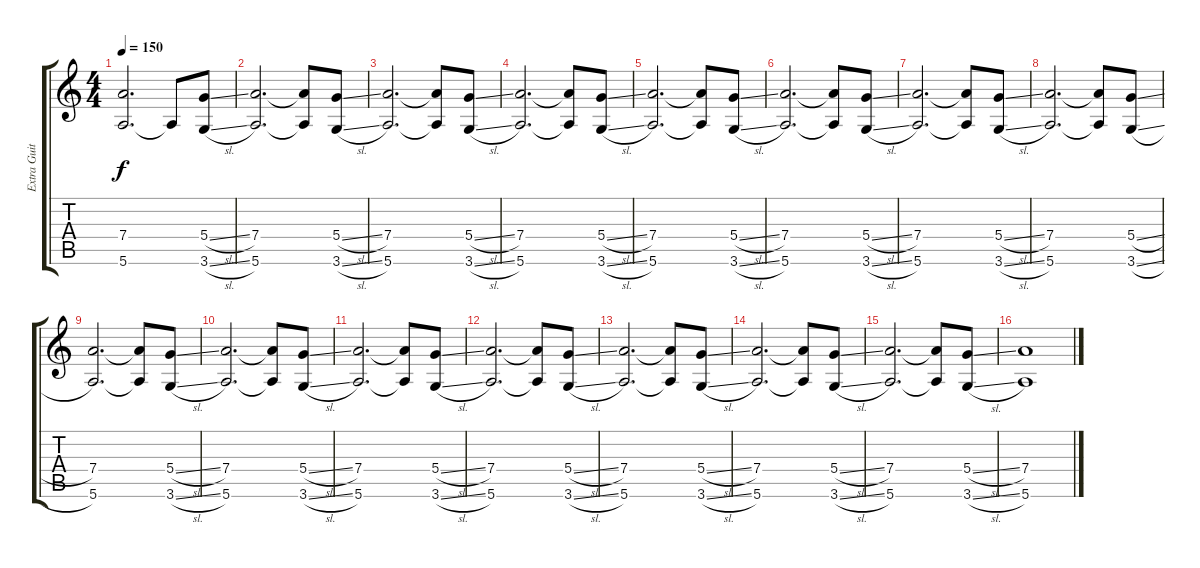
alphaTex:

\track ("Extra Guitar" "Extra Guit") {instrument overdrivenguitar bank 255}
\staff {score tabs}
\tuning (E4 B3 G3 D3 A2 E2) {hide}
\ts (4 4)
\tempo 150
\clef g2
\ks c
(7.4 5.6).2{d dy f} 5.6{t}.8 (5.4{sl} 3.6{sl}).8 |
(7.4 5.6).2{d} (7.4{t} 5.6{t}).8 (5.4{sl} 3.6{sl}).8 |
(7.4 5.6).2{d} (7.4{t} 5.6{t}).8 (5.4{sl} 3.6{sl}).8 |
(7.4 5.6).2{d} (7.4{t} 5.6{t}).8 (5.4{sl} 3.6{sl}).8 |
(7.4 5.6).2{d} (7.4{t} 5.6{t}).8 (5.4{sl} 3.6{sl}).8 |
(7.4 5.6).2{d} (7.4{t} 5.6{t}).8 (5.4{sl} 3.6{sl}).8 |
(7.4 5.6).2{d} (7.4{t} 5.6{t}).8 (5.4{sl} 3.6{sl}).8 |
(7.4 5.6).2{d} (7.4{t} 5.6{t}).8 (5.4{sl} 3.6{sl}).8 |
(7.4 5.6).2{d} (7.4{t} 5.6{t}).8 (5.4{sl} 3.6{sl}).8 |
(7.4 5.6).2{d} (7.4{t} 5.6{t}).8 (5.4{sl} 3.6{sl}).8 |
(7.4 5.6).2{d} (7.4{t} 5.6{t}).8 (5.4{sl} 3.6{sl}).8 |
(7.4 5.6).2{d} (7.4{t} 5.6{t}).8 (5.4{sl} 3.6{sl}).8 |
(7.4 5.6).2{d} (7.4{t} 5.6{t}).8 (5.4{sl} 3.6{sl}).8 |
(7.4 5.6).2{d} (7.4{t} 5.6{t}).8 (5.4{sl} 3.6{sl}).8 |
(7.4 5.6).2{d} (7.4{t} 5.6{t}).8 (5.4{sl} 3.6{sl}).8 |
(7.4 5.6).1
